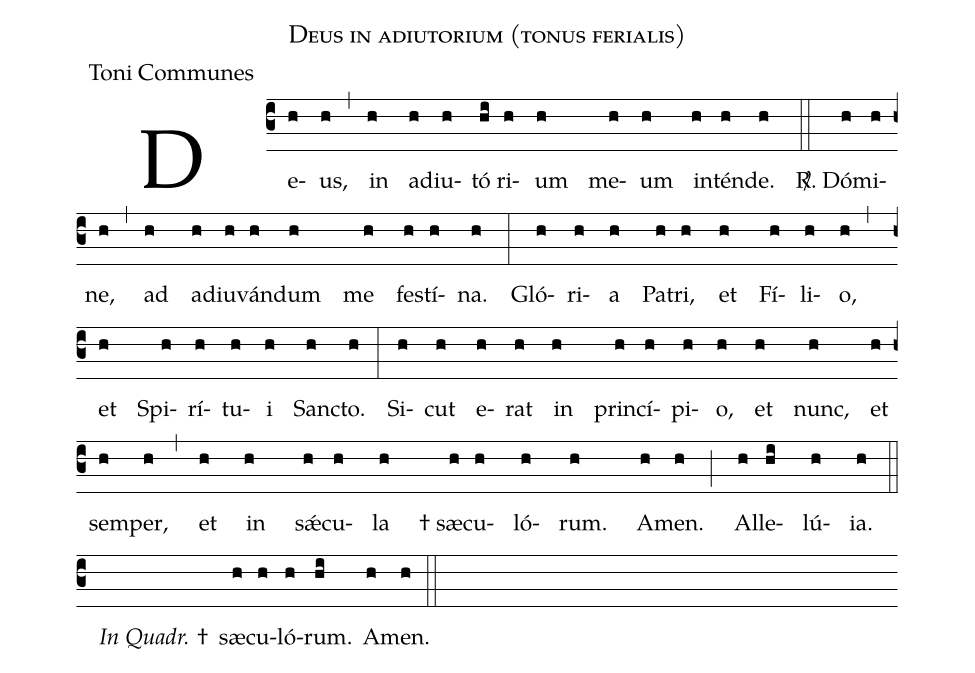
name:Deus in adiutorium (tonus ferialis);
office-part:Toni Communes;
%%
(c3)De(h)us,(h) (,)in(h) ad(h)iu(h)tó
(hi)ri(h)um(h) me(h)um(h) in(h)tén(h)de.(h) (::)<sp>R/</sp>. Dó(h)mi(h)ne,(h) (,) ad(h) ad(h)iu(h)ván(h)dum(h) me(h) fes(h)tí(h)na.(h) (:) Gló(h)ri(h)a(h) Pa(h)tri,(h) et(h) Fí(h)li(h)o,(h) (,) et(h) Spi(h)rí(h)tu(h)i(h) Sanc(h)to.(h) (:)
Si(h)cut(h) e(h)rat(h) in(h) prin(h)cí(h)pi(h)o,(h) et(h) nunc,(h) et(h)
sem(h)per,(h) (,) et(h) in(h) s<sp>'ae</sp>(h)cu(h)la(h) † sæ(h)cu(h)ló(h)rum.(h)
Am(h)en.(h) (;)Al(h)le(hi)lú(h)ia.(h) (::z-)
<i>In Quadr.</i> †() sæ(h)cu(h)ló(h)rum.(hi)  Am(h)en.(h) (::)
